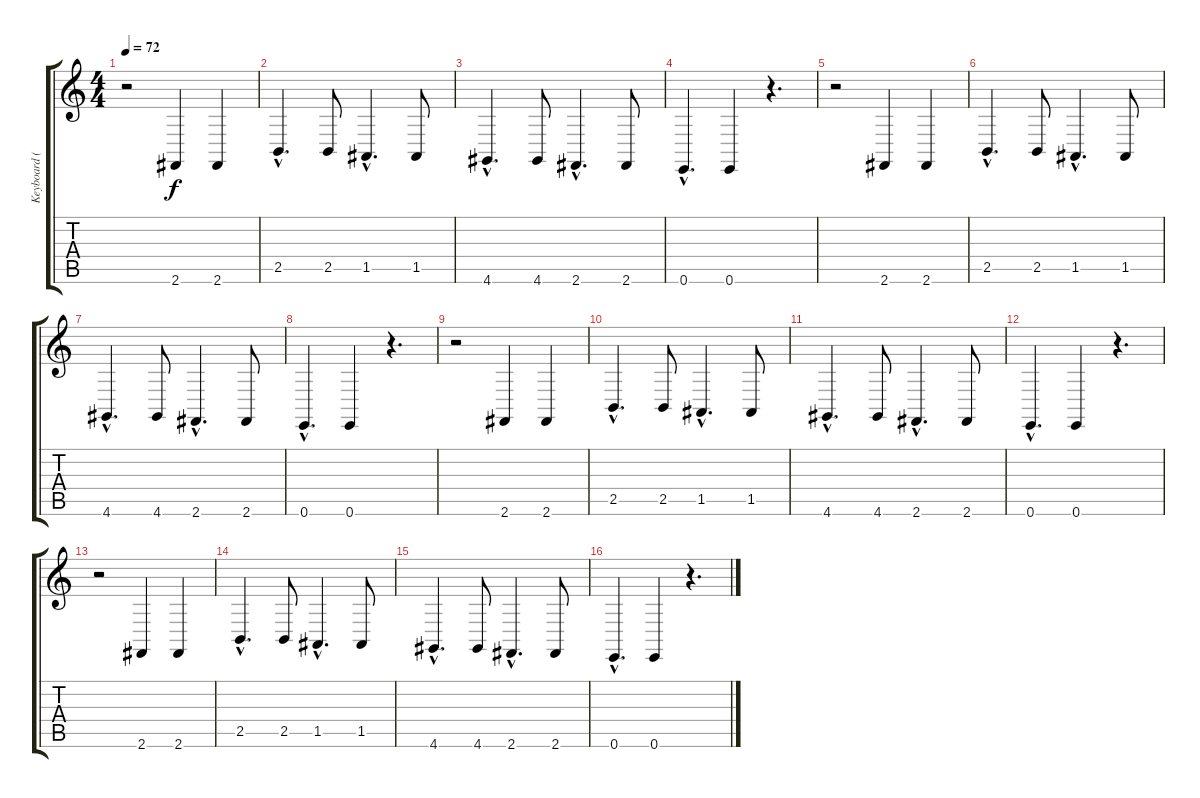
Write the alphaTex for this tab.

\track ("Keyboard (Right)" "Keyboard (") {instrument acousticgrandpiano}
\staff {score tabs}
\tuning (E4 B3 G3 D3 A2 E2) {hide}
\ts (4 4)
\tempo 72
\clef g2
\ks c
r.2{dy f} 2.6.4 2.6.4 |
2.5{hac}.4{d} 2.5.8 1.5{hac}.4{d} 1.5.8 |
4.6{hac}.4{d} 4.6.8 2.6{hac}.4{d} 2.6.8 |
0.6{hac}.4{d} 0.6.4 r.4{d} |
r.2 2.6.4 2.6.4 |
2.5{hac}.4{d} 2.5.8 1.5{hac}.4{d} 1.5.8 |
4.6{hac}.4{d} 4.6.8 2.6{hac}.4{d} 2.6.8 |
0.6{hac}.4{d} 0.6.4 r.4{d} |
r.2 2.6.4 2.6.4 |
2.5{hac}.4{d} 2.5.8 1.5{hac}.4{d} 1.5.8 |
4.6{hac}.4{d} 4.6.8 2.6{hac}.4{d} 2.6.8 |
0.6{hac}.4{d} 0.6.4 r.4{d} |
r.2 2.6.4 2.6.4 |
2.5{hac}.4{d} 2.5.8 1.5{hac}.4{d} 1.5.8 |
4.6{hac}.4{d} 4.6.8 2.6{hac}.4{d} 2.6.8 |
0.6{hac}.4{d} 0.6.4 r.4{d}
